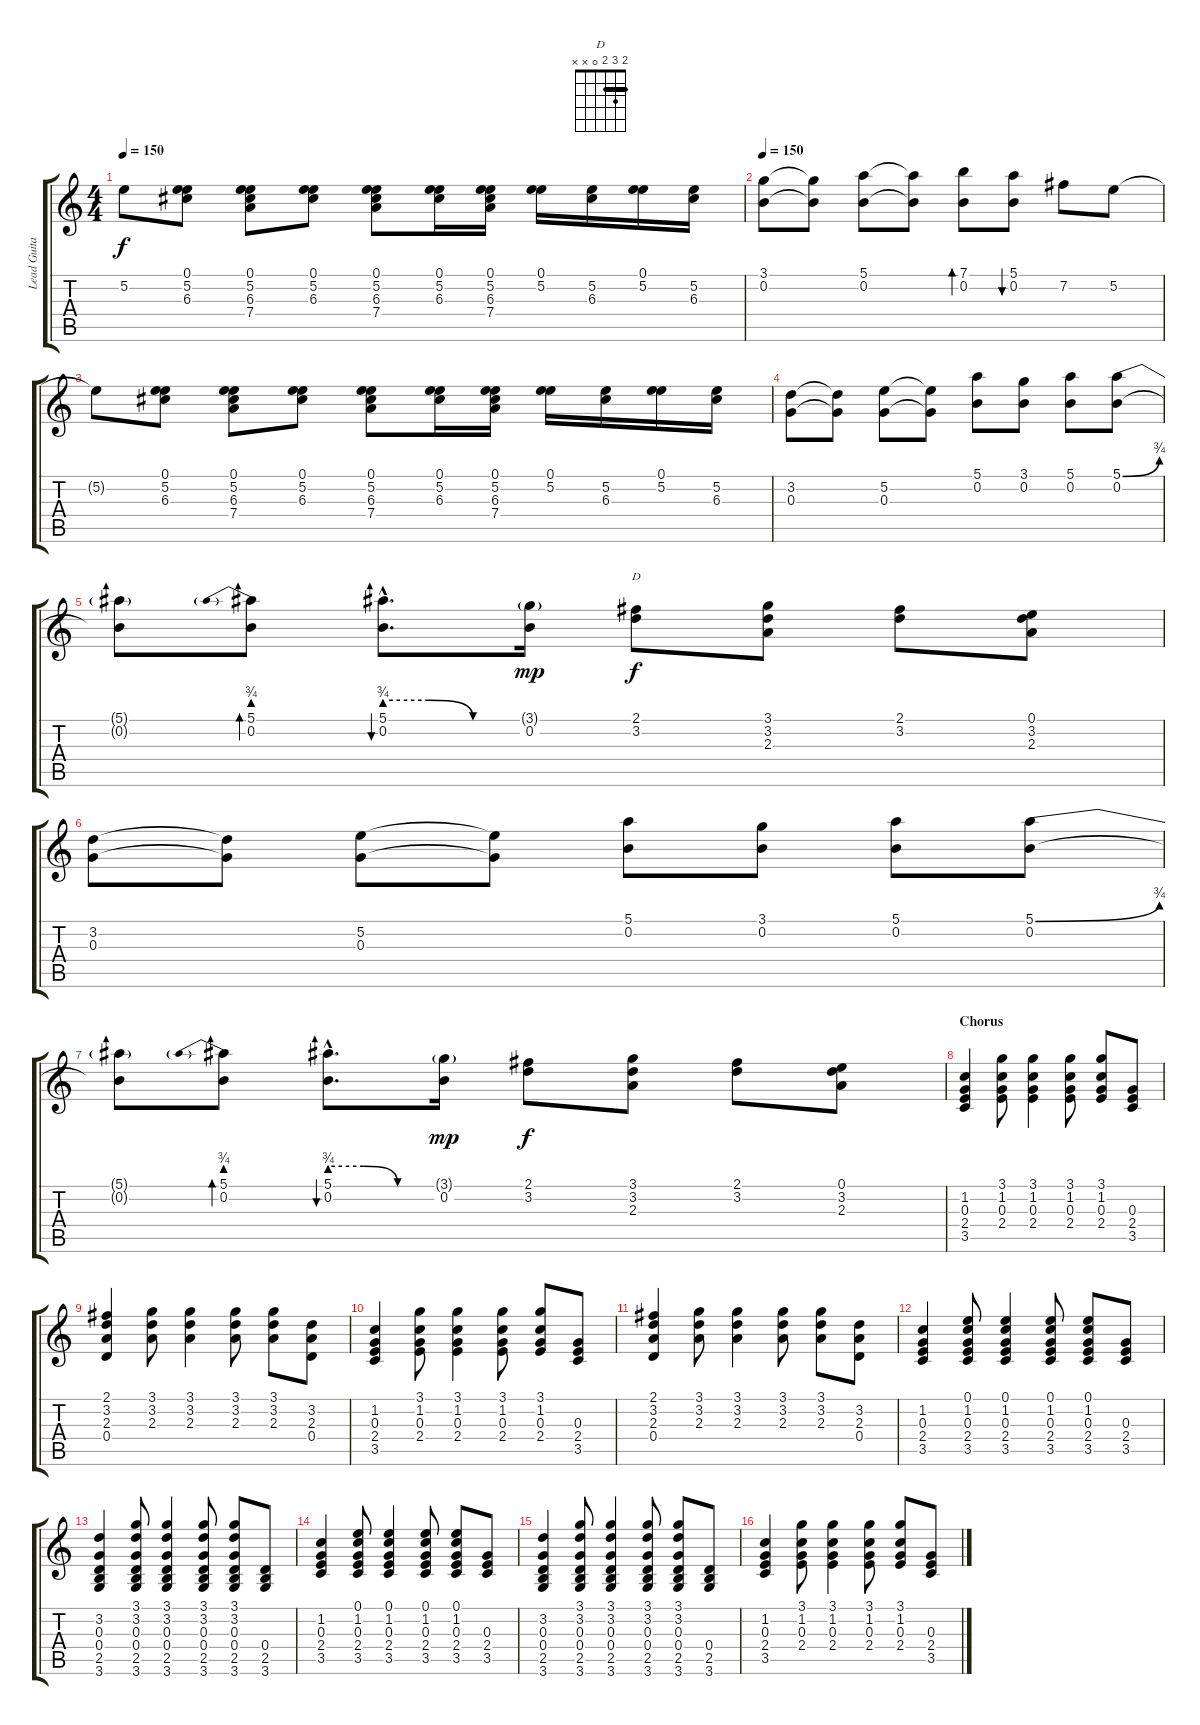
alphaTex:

\track ("Lead Guitar" "Lead Guita") {instrument distortionguitar}
\staff {score tabs}
\tuning (E4 B3 G3 D3 A2 E2) {hide}
\chord ("D" 2 3 2 0 x x) {barre 2}
\ts (4 4)
\tempo 150
\clef g2
\ks c
5.2{t}.8{dy f} (0.1 5.2 6.3).8 (0.1 5.2 6.3 7.4).8 (0.1 5.2 6.3).8 (0.1 5.2 6.3 7.4).8 (0.1 5.2 6.3).16 (0.1 5.2 6.3 7.4).16 (0.1 5.2).16 (5.2 6.3).16 (0.1 5.2).16 (5.2 6.3).16 |
\tempo 150
(3.1 0.2).8{instrument distortionguitar} (3.1{t} 0.2{t}).8 (5.1 0.2).8 (5.1{t} 0.2{t}).8 (7.1 0.2).8{bd 240} (5.1 0.2).8{bu 240} 7.2.8 5.2.8 |
5.2{t}.8 (0.1 5.2 6.3).8 (0.1 5.2 6.3 7.4).8 (0.1 5.2 6.3).8 (0.1 5.2 6.3 7.4).8 (0.1 5.2 6.3).16 (0.1 5.2 6.3 7.4).16 (0.1 5.2).16 (5.2 6.3).16 (0.1 5.2).16 (5.2 6.3).16 |
(3.2 0.3).8 (3.2{t} 0.3{t}).8 (5.2 0.3).8 (5.2{t} 0.3{t}).8 (5.1 0.2).8 (3.1 0.2).8 (5.1 0.2).8 (5.1{be (bend 0 0 60 3)} 0.2).8 |
(5.1{t} 0.2{t}).8 (5.1{be (prebend 0 3 60 3)} 0.2).8{bd 60} (5.1{be (custom 0 3 20 3 40 0 60 0) hac} 0.2{hac}).8{d bu 120} (3.1{g} 0.2).16{dy mp} (2.1 3.2).8{ch "D" dy f} (3.1 3.2 2.3).8 (2.1 3.2).8 (0.1 3.2 2.3).8 |
(3.2 0.3).8 (3.2{t} 0.3{t}).8 (5.2 0.3).8 (5.2{t} 0.3{t}).8 (5.1 0.2).8 (3.1 0.2).8 (5.1 0.2).8 (5.1{be (bend 0 0 60 3)} 0.2).8 |
(5.1{t} 0.2{t}).8 (5.1{be (prebend 0 3 60 3)} 0.2).8{bd 60} (5.1{be (custom 0 3 20 3 40 0 60 0) hac} 0.2{hac}).8{d bu 120} (3.1{g} 0.2).16{dy mp} (2.1 3.2).8{dy f} (3.1 3.2 2.3).8 (2.1 3.2).8 (0.1 3.2 2.3).8 |
\section ("" "Chorus")
(1.2 0.3 2.4 3.5).4 (3.1 1.2 0.3 2.4).8 (3.1 1.2 0.3 2.4).4 (3.1 1.2 0.3 2.4).8 (3.1 1.2 0.3 2.4).8 (0.3 2.4 3.5).8 |
(2.1 3.2 2.3 0.4).4 (3.1 3.2 2.3).8 (3.1 3.2 2.3).4 (3.1 3.2 2.3).8 (3.1 3.2 2.3).8 (3.2 2.3 0.4).8 |
(1.2 0.3 2.4 3.5).4 (3.1 1.2 0.3 2.4).8 (3.1 1.2 0.3 2.4).4 (3.1 1.2 0.3 2.4).8 (3.1 1.2 0.3 2.4).8 (0.3 2.4 3.5).8 |
(2.1 3.2 2.3 0.4).4 (3.1 3.2 2.3).8 (3.1 3.2 2.3).4 (3.1 3.2 2.3).8 (3.1 3.2 2.3).8 (3.2 2.3 0.4).8 |
(1.2 0.3 2.4 3.5).4 (0.1 1.2 0.3 2.4 3.5).8 (0.1 1.2 0.3 2.4 3.5).4 (0.1 1.2 0.3 2.4 3.5).8 (0.1 1.2 0.3 2.4 3.5).8 (0.3 2.4 3.5).8 |
(3.2 0.3 0.4 2.5 3.6).4 (3.1 3.2 0.3 0.4 2.5 3.6).8 (3.1 3.2 0.3 0.4 2.5 3.6).4 (3.1 3.2 0.3 0.4 2.5 3.6).8 (3.1 3.2 0.3 0.4 2.5 3.6).8 (0.4 2.5 3.6).8 |
(1.2 0.3 2.4 3.5).4 (0.1 1.2 0.3 2.4 3.5).8 (0.1 1.2 0.3 2.4 3.5).4 (0.1 1.2 0.3 2.4 3.5).8 (0.1 1.2 0.3 2.4 3.5).8 (0.3 2.4 3.5).8 |
(3.2 0.3 0.4 2.5 3.6).4 (3.1 3.2 0.3 0.4 2.5 3.6).8 (3.1 3.2 0.3 0.4 2.5 3.6).4 (3.1 3.2 0.3 0.4 2.5 3.6).8 (3.1 3.2 0.3 0.4 2.5 3.6).8 (0.4 2.5 3.6).8 |
(1.2 0.3 2.4 3.5).4 (3.1 1.2 0.3 2.4).8 (3.1 1.2 0.3 2.4).4 (3.1 1.2 0.3 2.4).8 (3.1 1.2 0.3 2.4).8 (0.3 2.4 3.5).8
